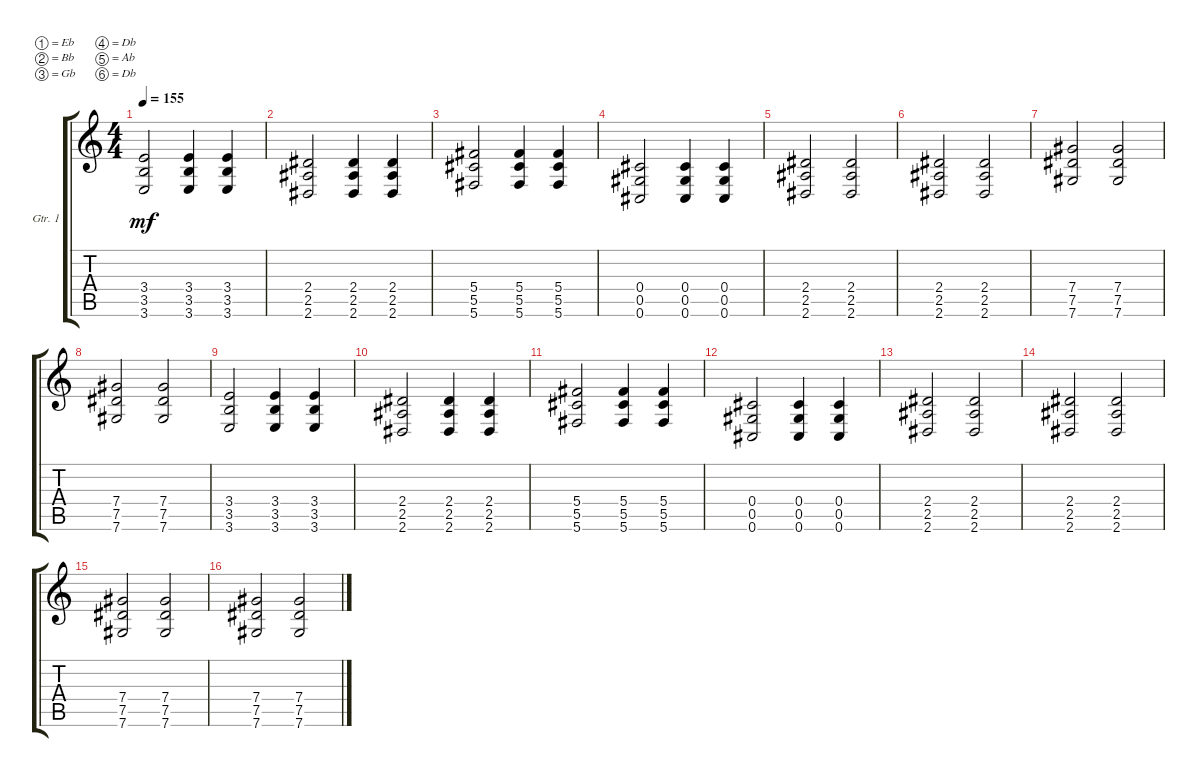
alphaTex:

\defaultSystemsLayout 4
\bracketExtendMode groupsimilarinstruments
\firstSystemTrackNameOrientation horizontal
\otherSystemsTrackNameOrientation horizontal
\track ("Electric Guitar" "Gtr. 1") {instrument electricguitarclean}
\staff {score tabs}
\tuning (Eb4 Bb3 Gb3 Db3 Ab2 Db2)
\ts (4 4)
\tempo 155
\clef g2
\ks c
(3.6 3.5 3.4).2{dy mf} (3.4 3.5 3.6).4 (3.6 3.5 3.4).4 |
(2.4 2.5 2.6).2 (2.6 2.5 2.4).4 (2.6 2.5 2.4).4 |
(5.6 5.4 5.5).2 (5.6 5.5 5.4).4 (5.4 5.5 5.6).4 |
(0.6 0.5 0.4).2 (0.4 0.5 0.6).4 (0.6 0.5 0.4).4 |
(2.4 2.5 2.6).2 (2.6 2.5 2.4).2 |
(2.4 2.5 2.6).2 (2.6 2.5 2.4).2 |
(7.4 7.5 7.6).2 (7.6 7.5 7.4).2 |
(7.4 7.5 7.6).2 (7.6 7.5 7.4).2 |
(3.4 3.5 3.6).2 (3.6 3.5 3.4).4 (3.4 3.5 3.6).4 |
(2.6 2.5 2.4).2 (2.4 2.5 2.6).4 (2.6 2.5 2.4).4 |
(5.4 5.5 5.6).2 (5.6 5.5 5.4).4 (5.4 5.5 5.6).4 |
(0.6 0.5 0.4).2 (0.4 0.5 0.6).4 (0.5 0.4 0.6).4 |
(2.6 2.5 2.4).2 (2.4 2.5 2.6).2 |
(2.6 2.5 2.4).2 (2.4 2.5 2.6).2 |
(7.6 7.5 7.4).2 (7.4 7.5 7.6).2 |
(7.6 7.5 7.4).2 (7.4 7.5 7.6).2
